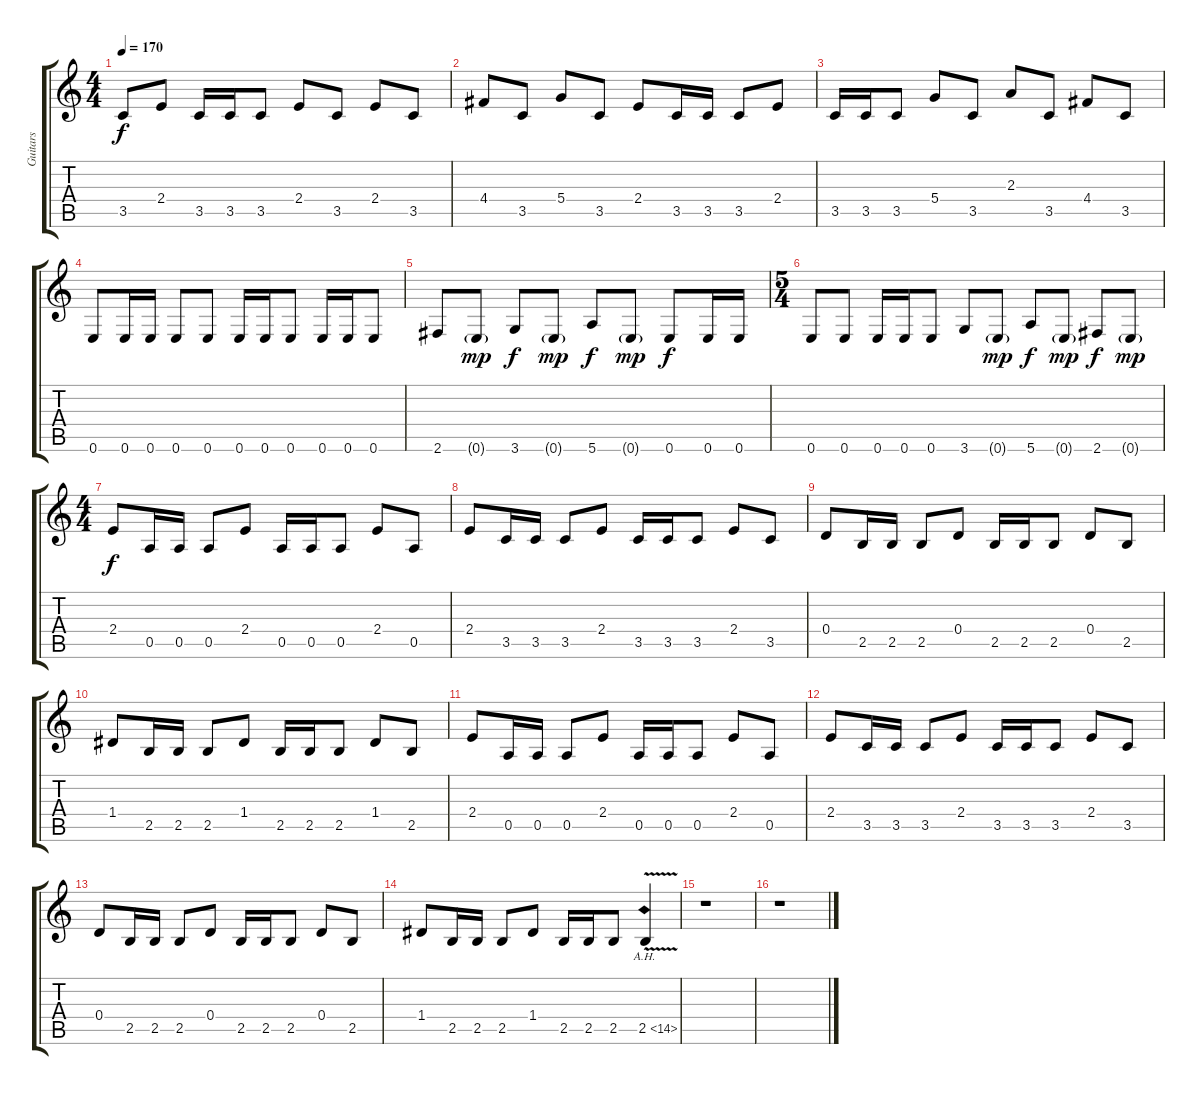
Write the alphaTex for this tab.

\track ("Guitars" "Guitars") {instrument distortionguitar}
\staff {score tabs}
\tuning (E4 B3 G3 D3 A2 E2) {hide}
\ts (4 4)
\tempo 170
\clef g2
\ks c
3.5.8{dy f} 2.4.8 3.5.16 3.5.16 3.5.8 2.4.8 3.5.8 2.4.8 3.5.8 |
4.4.8 3.5.8 5.4.8 3.5.8 2.4.8 3.5.16 3.5.16 3.5.8 2.4.8 |
3.5.16 3.5.16 3.5.8 5.4.8 3.5.8 2.3.8 3.5.8 4.4.8 3.5.8 |
0.6.8 0.6.16 0.6.16 0.6.8 0.6.8 0.6.16 0.6.16 0.6.8 0.6.16 0.6.16 0.6.8 |
2.6.8 0.6{g}.8{dy mp} 3.6.8{dy f} 0.6{g}.8{dy mp} 5.6.8{dy f} 0.6{g}.8{dy mp} 0.6.8{dy f} 0.6.16 0.6.16 |
\ts (5 4)
0.6.8 0.6.8 0.6.16 0.6.16 0.6.8 3.6.8 0.6{g}.8{dy mp} 5.6.8{dy f} 0.6{g}.8{dy mp} 2.6.8{dy f} 0.6{g}.8{dy mp} |
\ts (4 4)
2.4.8{dy f} 0.5.16 0.5.16 0.5.8 2.4.8 0.5.16 0.5.16 0.5.8 2.4.8 0.5.8 |
2.4.8 3.5.16 3.5.16 3.5.8 2.4.8 3.5.16 3.5.16 3.5.8 2.4.8 3.5.8 |
0.4.8 2.5.16 2.5.16 2.5.8 0.4.8 2.5.16 2.5.16 2.5.8 0.4.8 2.5.8 |
1.4.8 2.5.16 2.5.16 2.5.8 1.4.8 2.5.16 2.5.16 2.5.8 1.4.8 2.5.8 |
2.4.8 0.5.16 0.5.16 0.5.8 2.4.8 0.5.16 0.5.16 0.5.8 2.4.8 0.5.8 |
2.4.8 3.5.16 3.5.16 3.5.8 2.4.8 3.5.16 3.5.16 3.5.8 2.4.8 3.5.8 |
0.4.8 2.5.16 2.5.16 2.5.8 0.4.8 2.5.16 2.5.16 2.5.8 0.4.8 2.5.8 |
1.4.8 2.5.16 2.5.16 2.5.8 1.4.8 2.5.16 2.5.16 2.5.8 2.5{ah 12 v}.4 |
r.1 |
r.1
